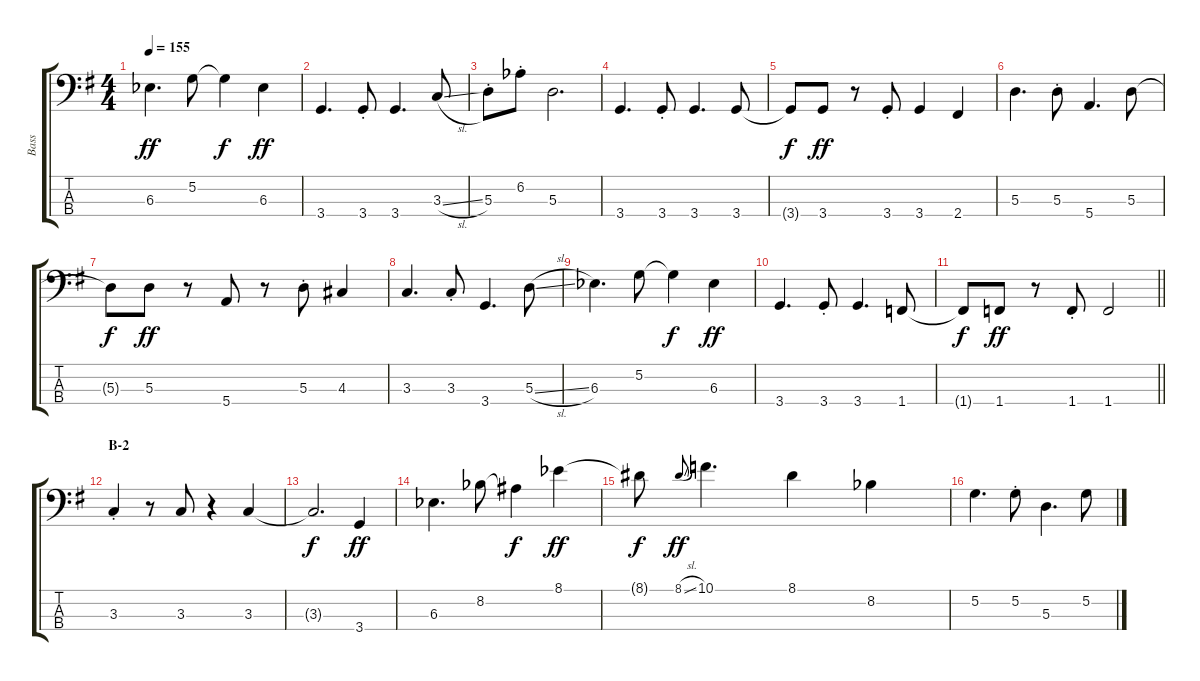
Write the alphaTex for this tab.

\track ("Bass" "Bass") {instrument electricbasspick}
\staff {score tabs}
\tuning (G2 D2 A1 E1) {hide}
\ts (4 4)
\tempo 155
\clef f4
\ks g
6.3{acc b}.4{d dy ff} 5.2.8 5.2{t}.4{dy f} 6.3{acc b}.4{dy ff} |
3.4.4{d} 3.4{st}.8 3.4.4{d} 3.3{sl}.8 |
5.3{st}.8 6.2{st acc b}.8 5.3.2{d} |
3.4.4{d} 3.4{st}.8 3.4.4{d} 3.4.8 |
3.4{t}.8{dy f} 3.4.8{dy ff} r.8 3.4{st}.8 3.4.4 2.4.4 |
5.3.4{d} 5.3{st}.8 5.4.4{d} 5.3.8 |
5.3{t}.8{dy f} 5.3.8{dy ff} r.8 5.4.8 r.8 5.3{st}.8 4.3.4 |
3.3.4{d} 3.3{st}.8 3.4.4{d} 5.3{sl}.8 |
6.3{acc b}.4{d} 5.2.8 5.2{t}.4{dy f} 6.3{acc b}.4{dy ff} |
3.4.4{d} 3.4{st}.8 3.4.4{d} 1.4.8 |
\barLineRight lightlight
1.4{t}.8{dy f} 1.4.8{dy ff} r.8 1.4{st}.8 1.4.2 |
\section ("" "B-2")
3.3{st}.4 r.8 3.3.8 r.4 3.3.4 |
3.3{t}.2{d dy f} 3.4.4{dy ff} |
6.3{acc b}.4{d} 8.2{acc b}.8 8.2{t}.4{dy f} 8.1{acc b}.4{dy ff} |
8.1{t}.8{dy f} 8.1{sl}.8{gr onbeat dy ff} 10.1.4{d} 8.1.4 8.2{acc b}.4 |
5.2.4{d} 5.2{st}.8 5.3.4{d} 5.2{sl}.8
